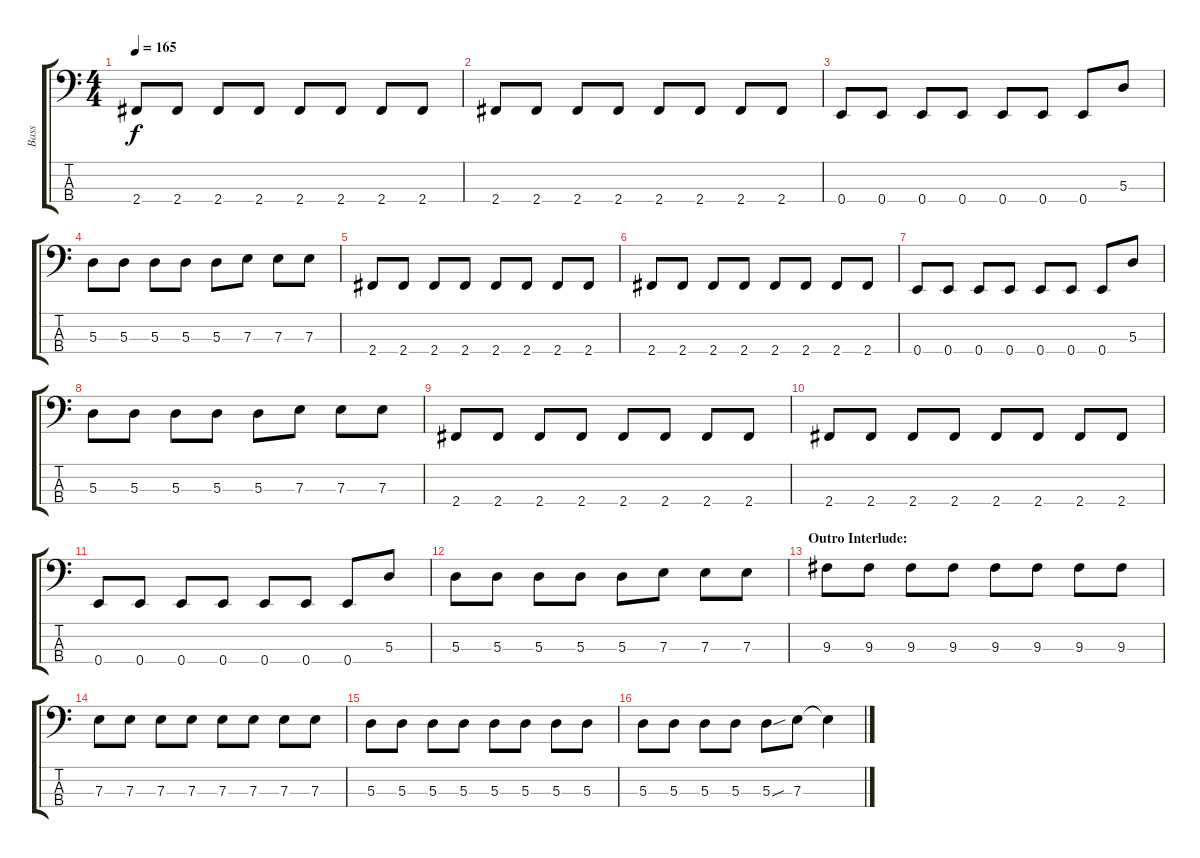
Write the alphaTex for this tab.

\track ("Bass" "Bass") {instrument electricbassfinger}
\staff {score tabs}
\tuning (G2 D2 A1 E1) {hide}
\ts (4 4)
\tempo 165
\clef f4
\ks c
2.4.8{dy f} 2.4.8 2.4.8 2.4.8 2.4.8 2.4.8 2.4.8 2.4.8 |
2.4.8 2.4.8 2.4.8 2.4.8 2.4.8 2.4.8 2.4.8 2.4.8 |
0.4.8 0.4.8 0.4.8 0.4.8 0.4.8 0.4.8 0.4.8 5.3.8 |
5.3.8 5.3.8 5.3.8 5.3.8 5.3.8 7.3.8 7.3.8 7.3.8 |
2.4.8 2.4.8 2.4.8 2.4.8 2.4.8 2.4.8 2.4.8 2.4.8 |
2.4.8 2.4.8 2.4.8 2.4.8 2.4.8 2.4.8 2.4.8 2.4.8 |
0.4.8 0.4.8 0.4.8 0.4.8 0.4.8 0.4.8 0.4.8 5.3.8 |
5.3.8 5.3.8 5.3.8 5.3.8 5.3.8 7.3.8 7.3.8 7.3.8 |
2.4.8 2.4.8 2.4.8 2.4.8 2.4.8 2.4.8 2.4.8 2.4.8 |
2.4.8 2.4.8 2.4.8 2.4.8 2.4.8 2.4.8 2.4.8 2.4.8 |
0.4.8 0.4.8 0.4.8 0.4.8 0.4.8 0.4.8 0.4.8 5.3.8 |
5.3.8 5.3.8 5.3.8 5.3.8 5.3.8 7.3.8 7.3.8 7.3.8 |
\section ("" "Outro Interlude:")
9.3.8 9.3.8 9.3.8 9.3.8 9.3.8 9.3.8 9.3.8 9.3.8 |
7.3.8 7.3.8 7.3.8 7.3.8 7.3.8 7.3.8 7.3.8 7.3.8 |
5.3.8 5.3.8 5.3.8 5.3.8 5.3.8 5.3.8 5.3.8 5.3.8 |
5.3.8 5.3.8 5.3.8 5.3.8 5.3{sou}.8 7.3.8 7.3{t}.4
